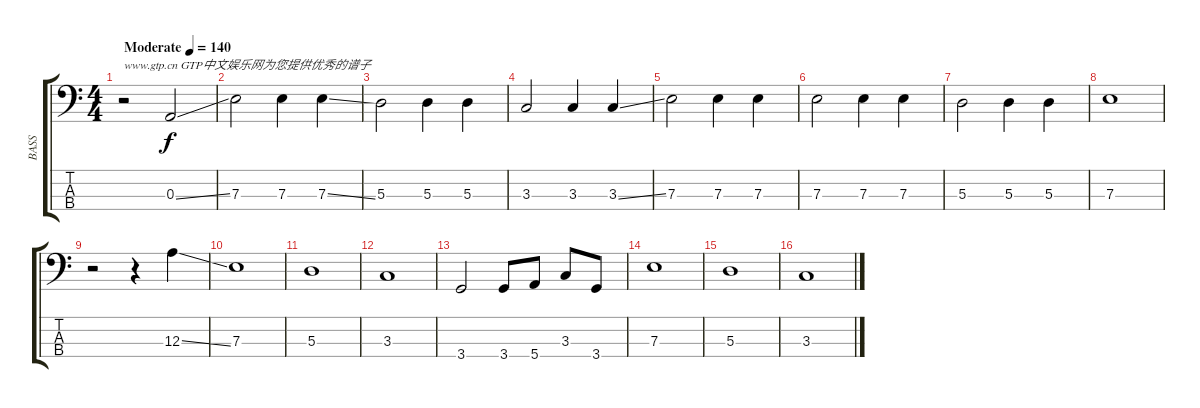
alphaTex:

\track ("BASS" "BASS") {instrument electricbassfinger}
\staff {score tabs}
\tuning (G2 D2 A1 E1) {hide}
\ts (4 4)
\tempo (140 "Moderate")
\clef f4
\ks c
r.2{txt "www.gtp.cn GTP中文娱乐网为您提供优秀的谱子" dy f instrument electricbassfinger} 0.3{ss}.2 |
7.3.2 7.3.4 7.3{ss}.4 |
5.3.2 5.3.4 5.3.4 |
3.3.2 3.3.4 3.3{ss}.4 |
7.3.2 7.3.4 7.3.4 |
7.3.2 7.3.4 7.3.4 |
5.3.2 5.3.4 5.3.4 |
7.3.1 |
r.2 r.4 12.3{ss}.4 |
7.3.1 |
5.3.1 |
3.3.1 |
3.4.2 3.4.8 5.4.8 3.3.8 3.4.8 |
7.3.1 |
5.3.1 |
3.3.1
